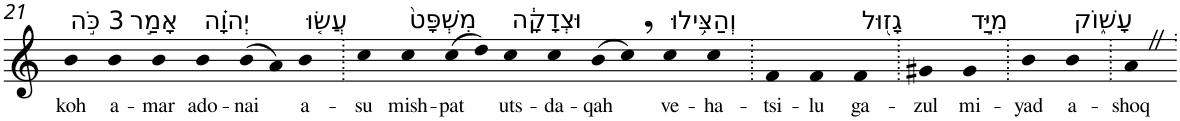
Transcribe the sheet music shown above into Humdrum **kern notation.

**kern	**text
*part1	*part1
*staff1	*staff1
*I"Piano	*
*I'Pno	*
!!LO:PB:g=z
*clefG2	*
*k[]	*
=21	=21
!LO:TX:a:t=3 כֹּ֣ה	!
!	!LO:LY:b
4b	koh
!LO:TX:a:t=אָמַ֣ר	!
!	!LO:LY:b
4b	a-
!	!LO:LY:b
4b	-mar
!LO:TX:a:t=יְהוָ֗ה	!
!	!LO:LY:b
4b	ado-
!	!LO:LY:b
(>8b	-nai
8a)	.
!LO:TX:a:t=עֲשׂ֤וּ	!
!	!LO:LY:b
4b	a-
=22.	=22.
!	!LO:LY:b
4cc	-su
!LO:TX:a:t=מִשְׁפָּט֙	!
!	!LO:LY:b
4cc	mish-
!	!LO:LY:b
(>8cc	-pat
8dd)	.
!LO:TX:a:t=וּצְדָקָ֔ה	!
!	!LO:LY:b
4cc	uts-
!	!LO:LY:b
4cc	-da-
!	!LO:LY:b
(>8b	-qah
8cc,)	.
!LO:TX:a:t=וְהַצִּ֥ילוּ	!
!	!LO:LY:b
4cc	ve-
!	!LO:LY:b
4cc	-ha-
=23.	=23.
!	!LO:LY:b
4f	-tsi-
!	!LO:LY:b
4f	-lu
!LO:TX:a:t=גָז֖וּל	!
!	!LO:LY:b
4f	ga-
=24.	=24.
!	!LO:LY:b
4g#X	-zul
!LO:TX:a:t=מִיַּ֣ד	!
!	!LO:LY:b
4g#	mi-
=25.	=25.
!	!LO:LY:b
4b	-yad
!LO:TX:a:t=עָשׁ֑וֹק	!
!	!LO:LY:b
4b	a-
=25X1.	=25X1.
!	!LO:LY:b
4aZ	-shoq
=.	=.
*-	*-
